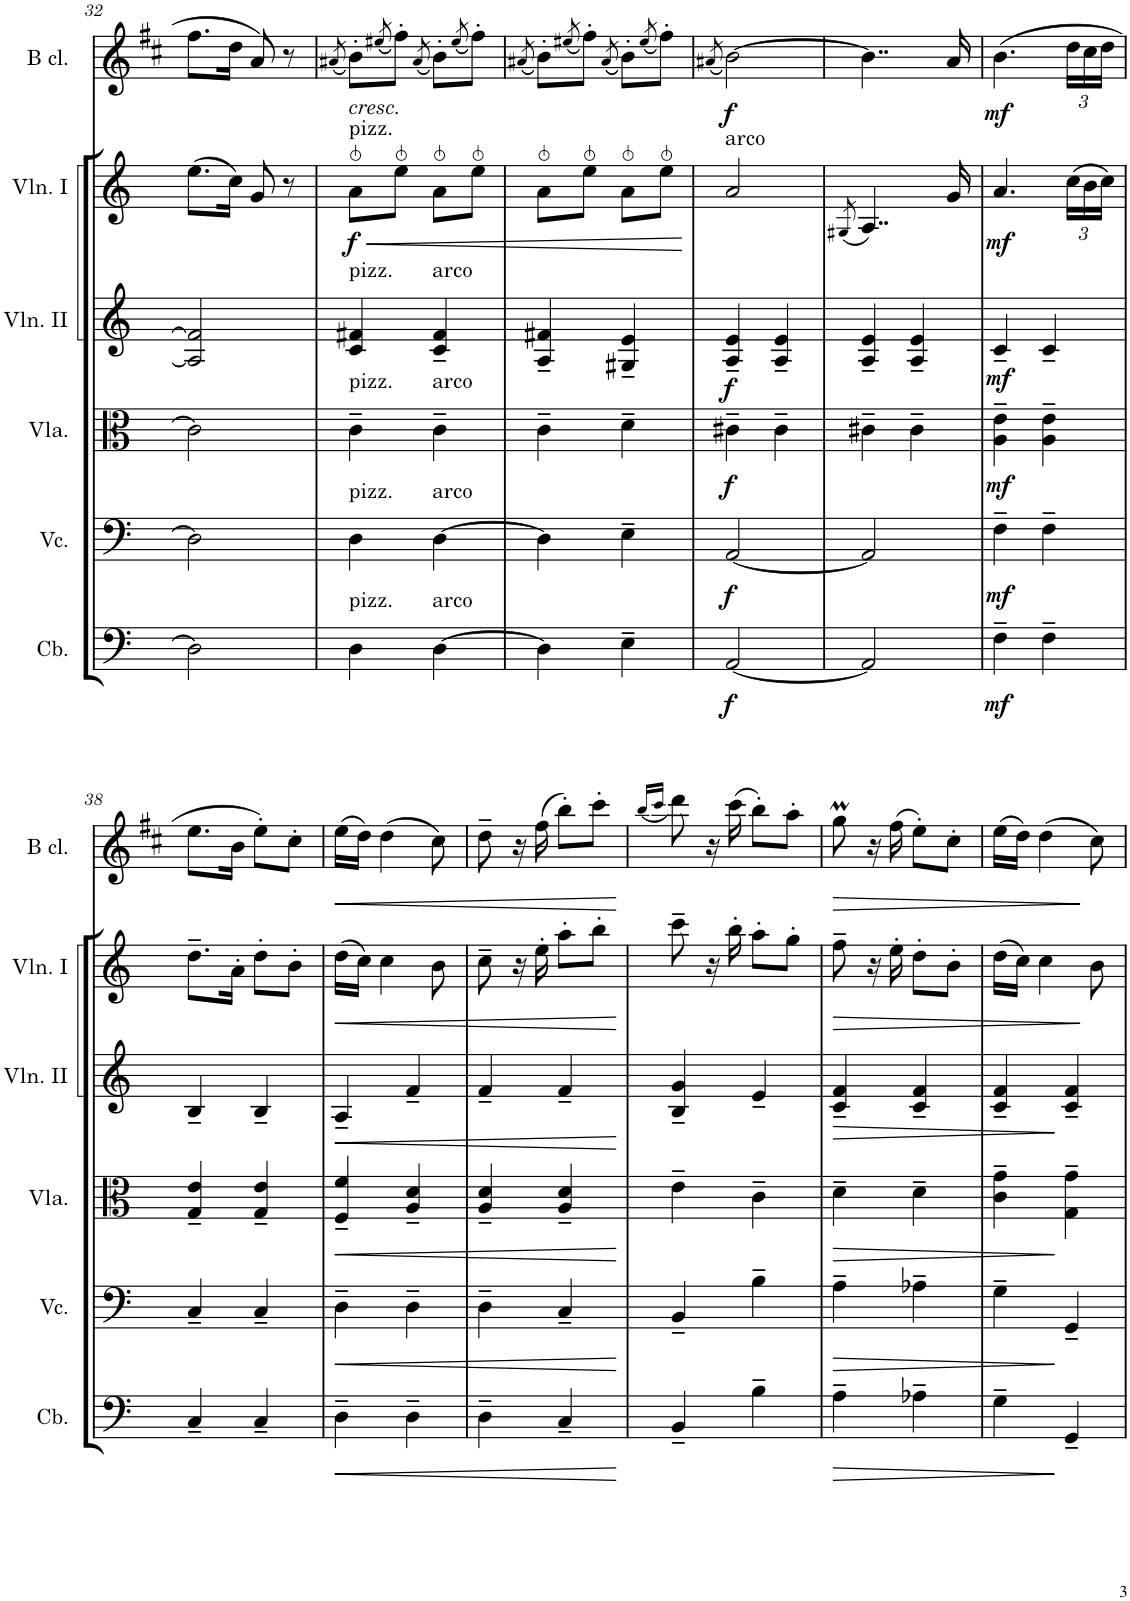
**kern	**dynam	**kern	**dynam	**kern	**dynam	**kern	**dynam	**kern	**dynam	**kern	**dynam
*part6	*part6	*part5	*part5	*part4	*part4	*part3	*part3	*part2	*part2	*part1	*part1
*staff6	*staff6	*staff5	*staff5	*staff4	*staff4	*staff3	*staff3	*staff2	*staff2	*staff1	*staff1
*I"Contrabass	*	*I"Violoncello	*	*I"Viola	*	*I"Violin II	*	*I"Violin I	*	*I"Bb klarinet	*
*I'Cb.	*	*I'Vc.	*	*I'Vla.	*	*I'Vln. II	*	*I'Vln. I	*	*	*
!!LO:PB:g=z
*clefF4	*	*clefF4	*	*clefC3	*	*clefG2	*	*clefG2	*	*clefG2	*
*Trd7c12	*	*	*	*	*	*	*	*	*	*Trd1c2	*
*k[]	*	*k[]	*	*k[]	*	*k[]	*	*k[]	*	*k[f#c#]	*
*M2/4	*	*M2/4	*	*M2/4	*	*M2/4	*	*M2/4	*	*M2/4	*
=32	=32	=32	=32	=32	=32	=32	=32	=32	=32	=32	=32
2D\]	.	2D\]	.	2c\]	.	2A/] 2f#/]	.	(8.ee\L	.	8.ff#\L	.
.	.	.	.	.	.	.	.	16cc\Jk)	.	16dd\Jk	.
.	.	.	.	.	.	.	.	8g/	.	8a/	.
.	.	.	.	.	.	.	.	8r	.	8r	.
=33	=33	=33	=33	=33	=33	=33	=33	=33	=33	=33	=33
.	.	.	.	.	.	.	.	.	.	(8qa#X/	.
!	!	!	!	!	!	!	!	!	!	!LO:TX:b:i:t=cresc.	!
!	!	!	!	!	!	!	!	!LO:TX:a:t=pizz.	!	!	!
!	!	!	!	!	!	!LO:TX:a:t=pizz.	!	!	!	!	!
!	!	!	!	!LO:TX:a:t=pizz.	!	!	!	!	!	!	!
!	!	!LO:TX:a:t=pizz.	!	!	!	!	!	!	!	!	!
!LO:TX:a:t=pizz.	!	!	!	!	!	!	!	!	!	!	!
!	!	!	!	!	!	!	!	!	!LO:HP:b	!	!
!	!	!	!	!	!	!	!	!	!LO:DY:n=1:b	!	!
4D\	.	4D\	.	4c~\	.	4c/ 4f#X/	.	8a\L	< f	8b'\L)	.
.	.	.	.	.	.	.	.	.	.	(8qee#X/	.
.	.	.	.	.	.	.	.	8ee\J	.	8ff#'\J)	.
.	.	.	.	.	.	.	.	.	.	(8qa#/	.
!	!	!	!	!	!	!LO:TX:a:t=arco	!	!	!	!	!
!	!	!	!	!LO:TX:a:t=arco	!	!	!	!	!	!	!
!	!	!LO:TX:a:t=arco	!	!	!	!	!	!	!	!	!
!LO:TX:a:t=arco	!	!	!	!	!	!	!	!	!	!	!
[4D\	.	[4D\	.	4c~\	.	4c/~ 4f#/~	.	8a\L	.	8b'\L)	.
.	.	.	.	.	.	.	.	.	.	(8qee#/	.
.	.	.	.	.	.	.	.	8ee\J	.	8ff#'\J)	.
=34	=34	=34	=34	=34	=34	=34	=34	=34	=34	=34	=34
.	.	.	.	.	.	.	.	.	.	(8qa#X/	.
4D\]	.	4D\]	.	4c~\	.	4A/~ 4f#X/~	.	8a\L	.	8b'\L)	.
.	.	.	.	.	.	.	.	.	.	(8qee#X/	.
.	.	.	.	.	.	.	.	8ee\J	.	8ff#'\J)	.
.	.	.	.	.	.	.	.	.	.	(8qa#/	.
4E~\	.	4E~\	.	4d~\	.	4G#X/~ 4e/~	.	8a\L	.	8b'\L)	.
.	.	.	.	.	.	.	.	.	.	(8qee#/	.
.	.	.	.	.	.	.	.	8ee\J	.	8ff#'\J)	.
.	.	.	.	.	.	.	.	.	[	.	.
=35	=35	=35	=35	=35	=35	=35	=35	=35	=35	=35	=35
.	.	.	.	.	.	.	.	.	.	(8qa#X/	.
!	!	!	!	!	!	!	!	!LO:TX:a:t=arco	!	!	!
!	!LO:DY:b	!	!LO:DY:b	!	!LO:DY:b	!	!LO:DY:b	!	!	!	!LO:DY:b
[2AA/	f	[2AA/	f	4c#X~\	f	4A/~ 4e/~	f	2a/	.	[2b\)	f
.	.	.	.	4c#~\	.	4A/~ 4e/~	.	.	.	.	.
=36	=36	=36	=36	=36	=36	=36	=36	=36	=36	=36	=36
.	.	.	.	.	.	.	.	(8qG#X/	.	.	.
2AA/]	.	2AA/]	.	4c#X~\	.	4A/~ 4e/~	.	4..A/)	.	4..b\]	.
.	.	.	.	4c#~\	.	4A/~ 4e/~	.	.	.	.	.
.	.	.	.	.	.	.	.	16g/	.	16a/	.
=37	=37	=37	=37	=37	=37	=37	=37	=37	=37	=37	=37
!	!LO:DY:b	!	!LO:DY:b	!	!LO:DY:b	!	!LO:DY:b	!	!LO:DY:b	!	!LO:DY:b
4F~\	mf	4F~\	mf	4A\~ 4e\~	mf	4c~/	mf	4.a/	mf	(4.b\	mf
4F~\	.	4F~\	.	4A\~ 4e\~	.	4c~/	.	.	.	.	.
*	*	*	*	*	*	*	*	*Xbrackettup	*	*Xbrackettup	*
.	.	.	.	.	.	.	.	(24cc\LL	.	24dd\LL	.
.	.	.	.	.	.	.	.	24b\	.	24cc#\	.
.	.	.	.	.	.	.	.	24cc\JJ)	.	24dd\JJ	.
!!LO:LB:g=z
=38	=38	=38	=38	=38	=38	=38	=38	=38	=38	=38	=38
4C~/	.	4C~/	.	4G/~ 4e/~	.	4B~/	.	8.dd~\L	.	8.ee\L	.
.	.	.	.	.	.	.	.	16a'\Jk	.	16b\Jk	.
4C~/	.	4C~/	.	4G/~ 4e/~	.	4B~/	.	8dd'\L	.	8ee'\L)	.
.	.	.	.	.	.	.	.	8b'\J	.	8cc#'\J	.
=39	=39	=39	=39	=39	=39	=39	=39	=39	=39	=39	=39
!	!LO:HP:b	!	!LO:HP:b	!	!LO:HP:b	!	!LO:HP:b	!	!LO:HP:b	!	!LO:HP:b
4D~\	<	4D~\	<	4F/~ 4f/~	<	4A~/	<	(16dd\LL	<	(16ee\LL	<
.	.	.	.	.	.	.	.	16cc\JJ)	.	16dd\JJ)	.
.	.	.	.	.	.	.	.	4cc\	.	(4dd\	.
4D~\	.	4D~\	.	4A/~ 4d/~	.	4f~/	.	.	.	.	.
.	.	.	.	.	.	.	.	8b\	.	8cc#\)	.
=40	=40	=40	=40	=40	=40	=40	=40	=40	=40	=40	=40
4D~\	.	4D~\	.	4A/~ 4d/~	.	4f~/	.	8cc~\	.	8dd~\	.
.	.	.	.	.	.	.	.	16r	.	16r	.
.	.	.	.	.	.	.	.	16ee'\	.	(16ff#\	.
4C~/	.	4C~/	.	4A/~ 4d/~	.	4f~/	.	8aa'\L	.	8bb'\L)	.
.	.	.	.	.	.	.	.	8bb'\J	.	8ccc#'\J	.
.	[	.	[	.	[	.	[	.	[	.	[
=41	=41	=41	=41	=41	=41	=41	=41	=41	=41	=41	=41
.	.	.	.	.	.	.	.	.	.	(16qbb/LL	.
.	.	.	.	.	.	.	.	.	.	16qccc#/JJ	.
4BB~/	.	4BB~/	.	4e~\	.	4B/~ 4g/~	.	8ccc~\	.	8ddd\)	.
.	.	.	.	.	.	.	.	16r	.	16r	.
.	.	.	.	.	.	.	.	16bb'\	.	(16ccc#\	.
4B~\	.	4B~\	.	4c~\	.	4e~/	.	8aa'\L	.	8bb'\L)	.
.	.	.	.	.	.	.	.	8gg'\J	.	8aa'\J	.
=42	=42	=42	=42	=42	=42	=42	=42	=42	=42	=42	=42
!	!LO:HP:b	!	!LO:HP:b	!	!LO:HP:b	!	!LO:HP:b	!	!LO:HP:b	!	!LO:HP:b
4A~\	>	4A~\	>	4d~\	>	4c/~ 4f/~	>	8ff~\	>	8ggM\	>
.	.	.	.	.	.	.	.	16r	.	16r	.
.	.	.	.	.	.	.	.	16ee'\	.	(16ff#\	.
4A-X~\	.	4A-X~\	.	4d~\	.	4c/~ 4f/~	.	8dd'\L	.	8ee'\L)	.
.	.	.	.	.	.	.	.	8b'\J	.	8cc#'\J	.
=43	=43	=43	=43	=43	=43	=43	=43	=43	=43	=43	=43
4G~\	.	4G~\	.	4c\~ 4g\~	.	4c/~ 4f/~	.	(16dd\LL	.	(16ee\LL	.
.	.	.	.	.	.	.	.	16cc\JJ)	.	16dd\JJ)	.
.	.	.	.	.	.	.	.	4cc\	.	(4dd\	.
4GG~/	]	4GG~/	]	4G\~ 4g\~	]	4c/~ 4f/~	]	.	.	.	.
.	.	.	.	.	.	.	.	8b\	]	8cc#\)	]
=	=	=	=	=	=	=	=	=	=	=	=
*-	*-	*-	*-	*-	*-	*-	*-	*-	*-	*-	*-
